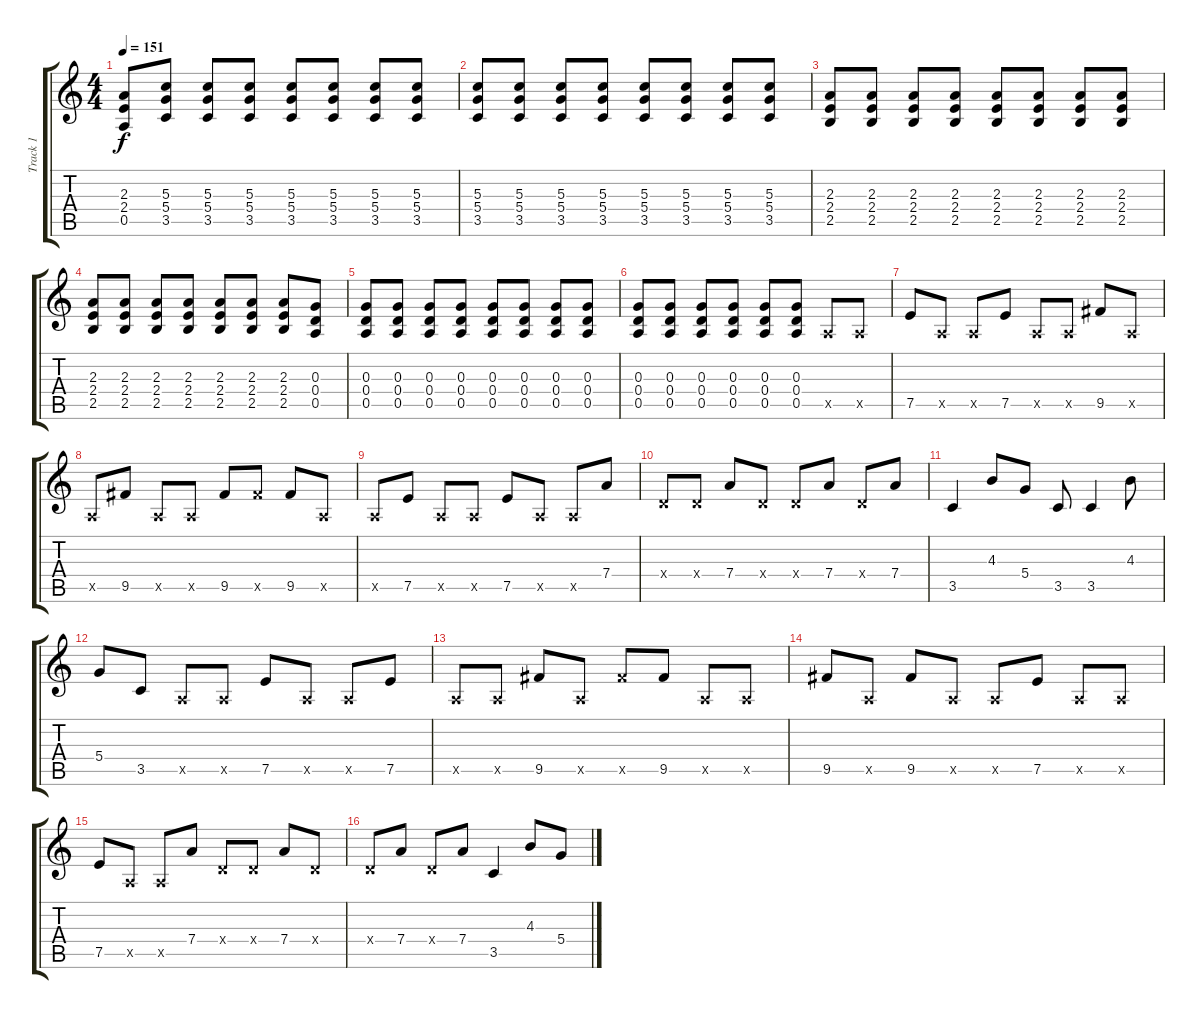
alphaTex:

\track ("Track 1" "Track 1") {instrument electricguitarjazz}
\staff {score tabs}
\tuning (E4 B3 G3 D3 A2 D2) {hide}
\ts (4 4)
\tempo 151
\clef g2
\ks c
(2.3 2.4 0.5).8{dy f} (5.3 5.4 3.5).8 (5.3 5.4 3.5).8 (5.3 5.4 3.5).8 (5.3 5.4 3.5).8 (5.3 5.4 3.5).8 (5.3 5.4 3.5).8 (5.3 5.4 3.5).8 |
(5.3 5.4 3.5).8 (5.3 5.4 3.5).8 (5.3 5.4 3.5).8 (5.3 5.4 3.5).8 (5.3 5.4 3.5).8 (5.3 5.4 3.5).8 (5.3 5.4 3.5).8 (5.3 5.4 3.5).8 |
(2.3 2.4 2.5).8 (2.3 2.4 2.5).8 (2.3 2.4 2.5).8 (2.3 2.4 2.5).8 (2.3 2.4 2.5).8 (2.3 2.4 2.5).8 (2.3 2.4 2.5).8 (2.3 2.4 2.5).8 |
(2.3 2.4 2.5).8 (2.3 2.4 2.5).8 (2.3 2.4 2.5).8 (2.3 2.4 2.5).8 (2.3 2.4 2.5).8 (2.3 2.4 2.5).8 (2.3 2.4 2.5).8 (0.3 0.4 0.5).8 |
(0.3 0.4 0.5).8 (0.3 0.4 0.5).8 (0.3 0.4 0.5).8 (0.3 0.4 0.5).8 (0.3 0.4 0.5).8 (0.3 0.4 0.5).8 (0.3 0.4 0.5).8 (0.3 0.4 0.5).8 |
(0.3 0.4 0.5).8 (0.3 0.4 0.5).8 (0.3 0.4 0.5).8 (0.3 0.4 0.5).8 (0.3 0.4 0.5).8 (0.3 0.4 0.5).8 0.5{x}.8 0.5{x}.8 |
7.5.8 0.5{x}.8 0.5{x}.8 7.5.8 0.5{x}.8 0.5{x}.8 9.5.8 0.5{x}.8 |
0.5{x}.8 9.5.8 0.5{x}.8 0.5{x}.8 9.5.8 9.5{x}.8 9.5.8 0.5{x}.8 |
0.5{x}.8 7.5.8 0.5{x}.8 0.5{x}.8 7.5.8 0.5{x}.8 0.5{x}.8 7.4.8 |
0.4{x}.8 0.4{x}.8 7.4.8 0.4{x}.8 0.4{x}.8 7.4.8 0.4{x}.8 7.4.8 |
3.5.4 4.3.8 5.4.8 3.5.8 3.5.4 4.3.8 |
5.4.8 3.5.8 0.5{x}.8 0.5{x}.8 7.5.8 0.5{x}.8 0.5{x}.8 7.5.8 |
0.5{x}.8 0.5{x}.8 9.5.8 0.5{x}.8 9.5{x}.8 9.5.8 0.5{x}.8 0.5{x}.8 |
9.5.8 0.5{x}.8 9.5.8 0.5{x}.8 0.5{x}.8 7.5.8 0.5{x}.8 0.5{x}.8 |
7.5.8 0.5{x}.8 0.5{x}.8 7.4.8 0.4{x}.8 0.4{x}.8 7.4.8 0.4{x}.8 |
0.4{x}.8 7.4.8 0.4{x}.8 7.4.8 3.5.4 4.3.8 5.4.8
